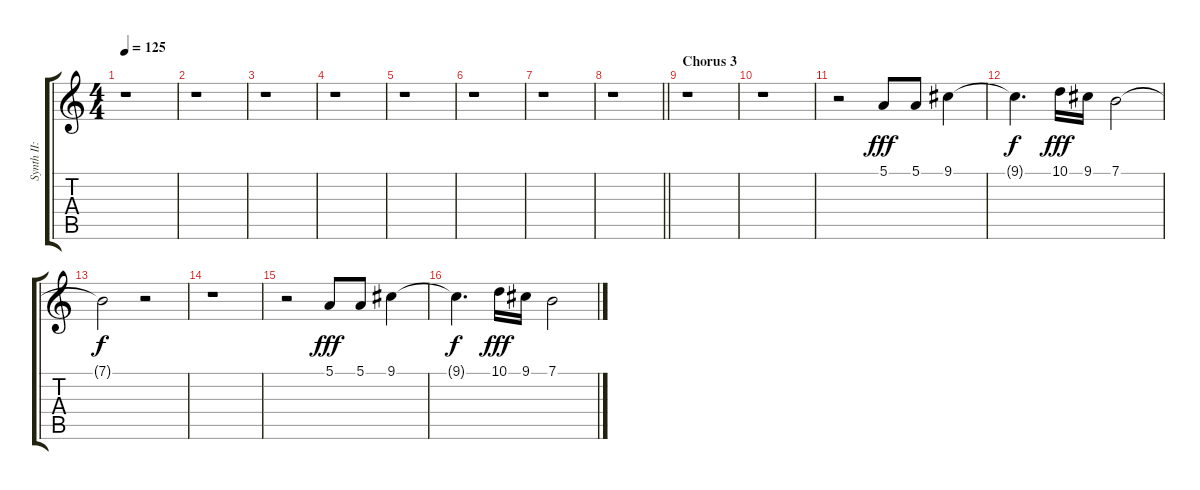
\track ("Synth II: Christine McVie" "Synth II: ") {instrument synthbrass1}
\staff {score tabs}
\tuning (E4 B3 G3 D3 A2 E2) {hide}
\ts (4 4)
\tempo 125
\clef g2
\ks c
r.1{dy f} |
r.1 |
r.1 |
r.1 |
r.1 |
r.1 |
r.1 |
\barLineRight lightlight
r.1 |
\section ("" "Chorus 3")
r.1 |
r.1 |
r.2{instrument synthbrass1} 5.1.8{dy fff} 5.1.8 9.1.4 |
9.1{t}.4{d dy f} 10.1.16{dy fff} 9.1.16 7.1.2 |
7.1{t}.2{dy f} r.2 |
r.1 |
r.2{instrument synthbrass1} 5.1.8{dy fff} 5.1.8 9.1.4 |
9.1{t}.4{d dy f} 10.1.16{dy fff} 9.1.16 7.1.2
